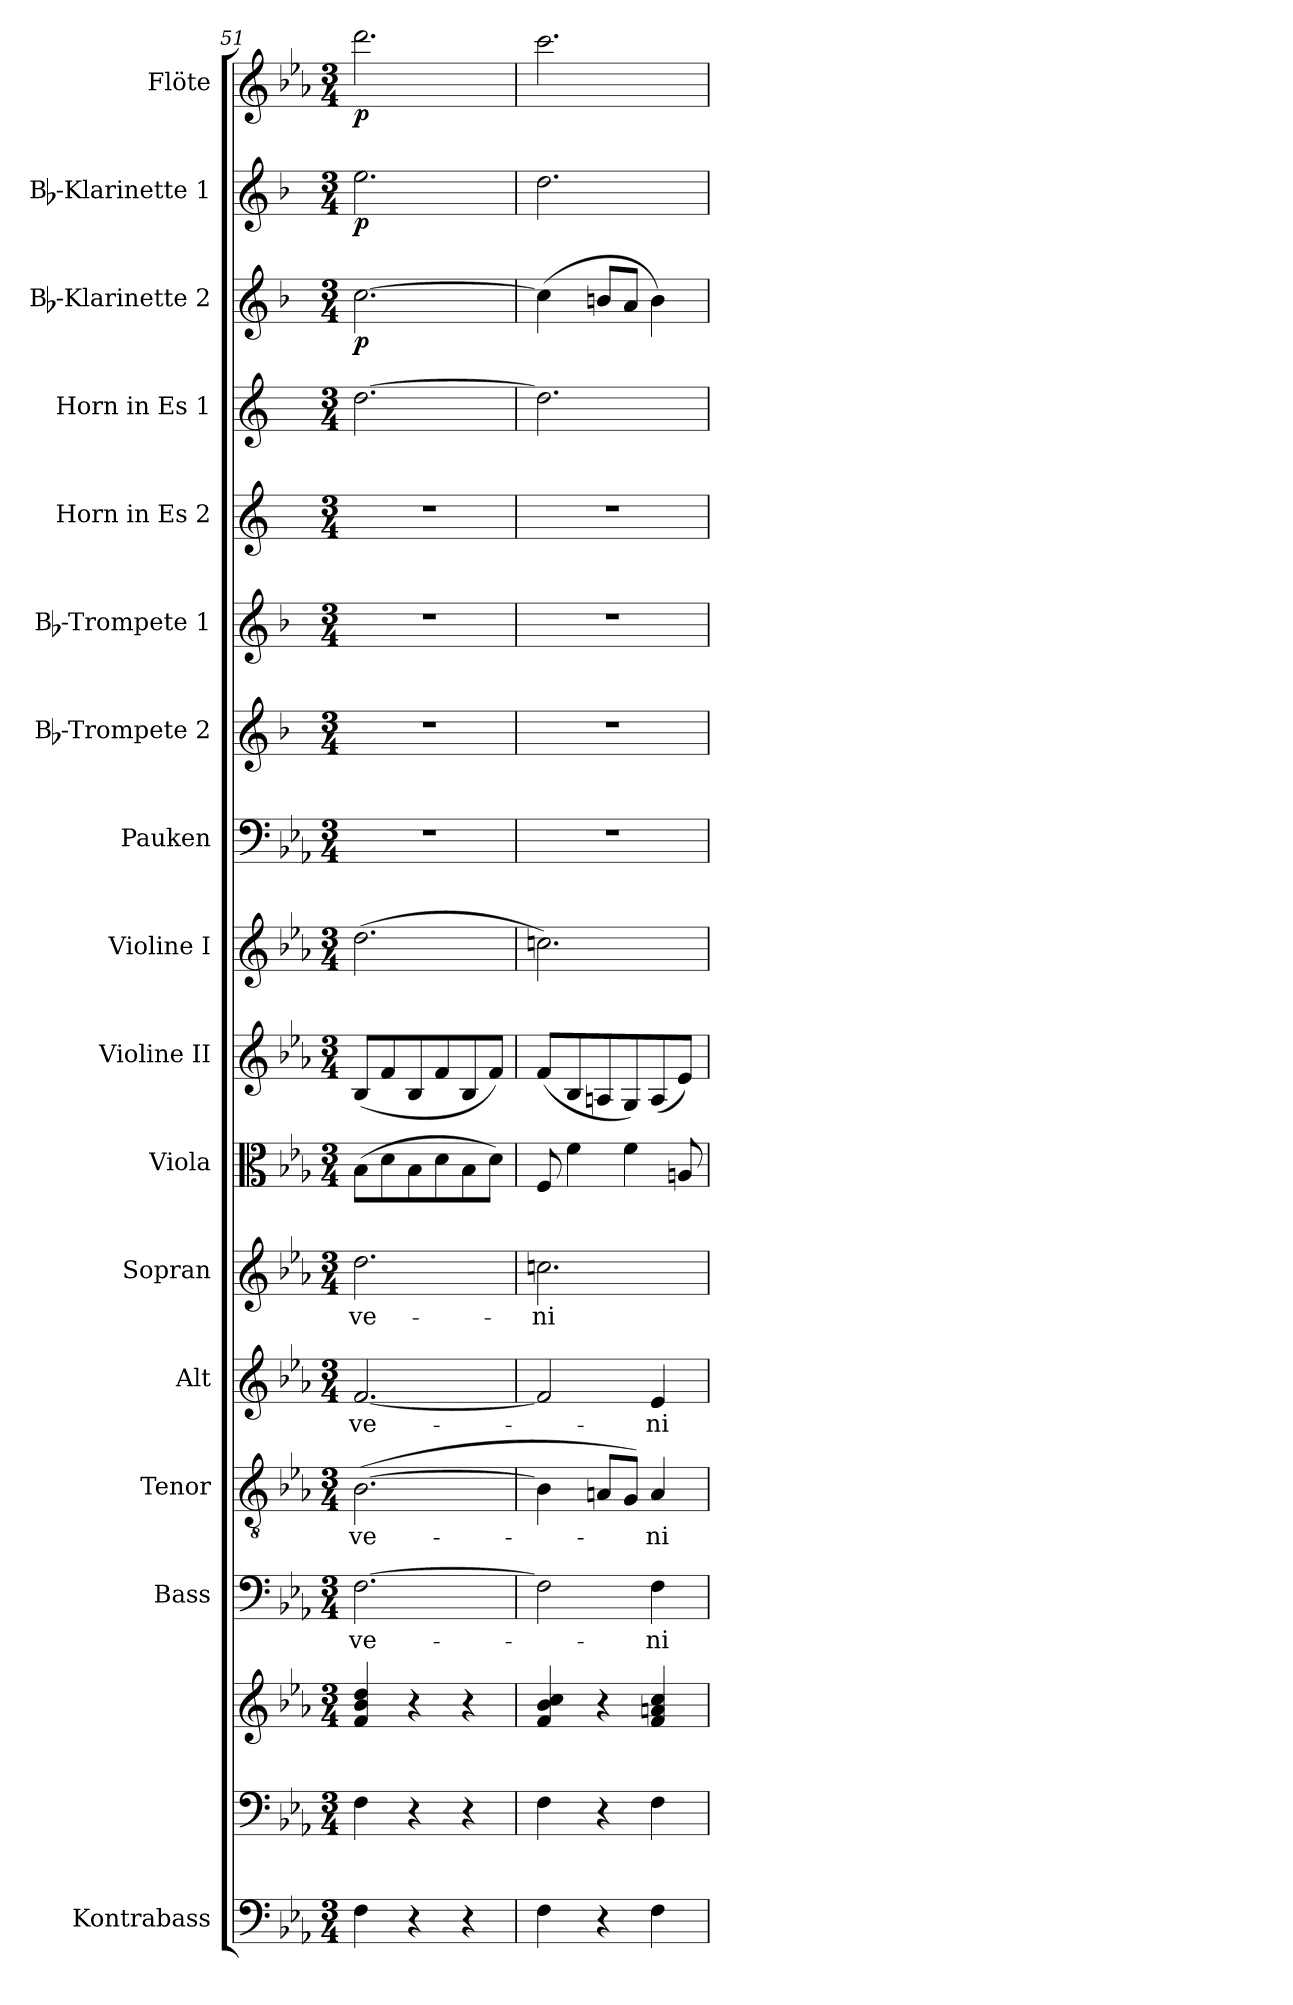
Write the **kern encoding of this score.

**kern	**kern	**kern	**kern	**text	**kern	**text	**kern	**text	**kern	**text	**kern	**kern	**kern	**kern	**kern	**kern	**kern	**kern	**kern	**dynam	**kern	**dynam	**kern	**dynam
*part17	*part16	*part16	*part15	*part15	*part14	*part14	*part13	*part13	*part12	*part12	*part11	*part10	*part9	*part8	*part7	*part6	*part5	*part4	*part3	*part3	*part2	*part2	*part1	*part1
*staff18	*staff17	*staff16	*staff15	*staff15	*staff14	*staff14	*staff13	*staff13	*staff12	*staff12	*staff11	*staff10	*staff9	*staff8	*staff7	*staff6	*staff5	*staff4	*staff3	*staff3	*staff2	*staff2	*staff1	*staff1
*I"Kontrabass	*	*	*I"Bass	*	*I"Tenor	*	*I"Alt	*	*I"Sopran	*	*I"Viola	*I"Violine II	*I"Violine I	*I"Pauken	*I"Bb-Trompete 2	*I"Bb-Trompete 1	*I"Horn in Es 2	*I"Horn in Es 1	*I"Bb-Klarinette 2	*	*I"Bb-Klarinette 1	*	*I"Flöte	*
*I'Kb.	*	*	*I'B.	*	*I'T.	*	*I'A.	*	*I'S.	*	*I'Vla.	*I'Vl. II	*I'Vl. I	*I'Pk.	*I'Bb Trp. 2	*I'Bb Trp. 1	*	*	*I'Bb Kl. 2	*	*I'Bb Kl. 1	*	*I'Fl.	*
*clefF4	*clefF4	*clefG2	*clefF4	*	*clefGv2	*	*clefG2	*	*clefG2	*	*clefC3	*clefG2	*clefG2	*clefF4	*clefG2	*clefG2	*clefG2	*clefG2	*clefG2	*	*clefG2	*	*clefG2	*
*ITrd7c12	*	*	*	*	*	*	*	*	*	*	*	*	*	*	*ITrd1c2	*ITrd1c2	*ITrd4c7	*ITrd4c7	*ITrd1c2	*	*ITrd1c2	*	*	*
*k[b-e-a-]	*k[b-e-a-]	*k[b-e-a-]	*k[b-e-a-]	*	*k[b-e-a-]	*	*k[b-e-a-]	*	*k[b-e-a-]	*	*k[b-e-a-]	*k[b-e-a-]	*k[b-e-a-]	*k[b-e-a-]	*k[b-e-a-]	*k[b-e-a-]	*k[b-]	*k[b-]	*k[b-e-a-]	*	*k[b-e-a-]	*	*k[b-e-a-]	*
*E-:	*E-:	*E-:	*E-:	*	*E-:	*	*E-:	*	*E-:	*	*E-:	*E-:	*E-:	*E-:	*E-:	*E-:	*F:	*F:	*E-:	*	*E-:	*	*E-:	*
*M3/4	*M3/4	*M3/4	*M3/4	*	*M3/4	*	*M3/4	*	*M3/4	*	*M3/4	*M3/4	*M3/4	*M3/4	*M3/4	*M3/4	*M3/4	*M3/4	*M3/4	*	*M3/4	*	*M3/4	*
=51	=51	=51	=51	=51	=51	=51	=51	=51	=51	=51	=51	=51	=51	=51	=51	=51	=51	=51	=51	=51	=51	=51	=51	=51
!	!	!	!	!LO:LY:b	!	!LO:LY:b	!	!LO:LY:b	!	!LO:LY:b	!	!	!	!	!	!	!	!	!	!LO:DY:b	!	!LO:DY:b	!	!LO:DY:b
4FF\	4F\	4f/ 4b-/ 4dd/	[2.F\	ve-	(>[2.B-\	ve-	[2.f/	ve-	2.dd\	ve-	(>8B-\L	(<8B-/L	(>2.dd\	2.r	2.r	2.r	2.r	[2.g\	[2.b-\	p	2.dd\	p	2.ddd\	p
.	.	.	.	.	.	.	.	.	.	.	8d\	8f/	.	.	.	.	.	.	.	.	.	.	.	.
4r	4r	4r	.	.	.	.	.	.	.	.	8B-\	8B-/	.	.	.	.	.	.	.	.	.	.	.	.
.	.	.	.	.	.	.	.	.	.	.	8d\	8f/	.	.	.	.	.	.	.	.	.	.	.	.
4r	4r	4r	.	.	.	.	.	.	.	.	8B-\	8B-/	.	.	.	.	.	.	.	.	.	.	.	.
.	.	.	.	.	.	.	.	.	.	.	8d\J)	8f/J)	.	.	.	.	.	.	.	.	.	.	.	.
!!LO:PB:g=z
=52	=52	=52	=52	=52	=52	=52	=52	=52	=52	=52	=52	=52	=52	=52	=52	=52	=52	=52	=52	=52	=52	=52	=52	=52
!	!	!	!	!	!	!	!	!	!	!LO:LY:b	!	!	!	!	!	!	!	!	!	!	!	!	!	!
4FF\	4F\	4f/ 4b-/ 4cc/	2F\]	.	4B-\]	.	2f/]	.	2.ccn\	-ni-	8F/	(<8f/L	2.ccn\)	2.r	2.r	2.r	2.r	2.g\]	(>4b-\]	.	2.cc\	.	2.ccc\	.
.	.	.	.	.	.	.	.	.	.	.	4f\	8B-/	.	.	.	.	.	.	.	.	.	.	.	.
4r	4r	4r	.	.	8An/L	.	.	.	.	.	.	8An/	.	.	.	.	.	.	8an/L	.	.	.	.	.
.	.	.	.	.	8G/J)	.	.	.	.	.	4f\	8G/)	.	.	.	.	.	.	8g/J	.	.	.	.	.
!	!	!	!	!LO:LY:b	!	!LO:LY:b	!	!LO:LY:b	!	!	!	!	!	!	!	!	!	!	!	!	!	!	!	!
4FF\	4F\	4f/ 4an/ 4cc/	4F\	-ni-	4A/	-ni-	4e-/	-ni-	.	.	.	(<8A/	.	.	.	.	.	.	4a\)	.	.	.	.	.
.	.	.	.	.	.	.	.	.	.	.	8An/	8e-/J)	.	.	.	.	.	.	.	.	.	.	.	.
=	=	=	=	=	=	=	=	=	=	=	=	=	=	=	=	=	=	=	=	=	=	=	=	=
*-	*-	*-	*-	*-	*-	*-	*-	*-	*-	*-	*-	*-	*-	*-	*-	*-	*-	*-	*-	*-	*-	*-	*-	*-
